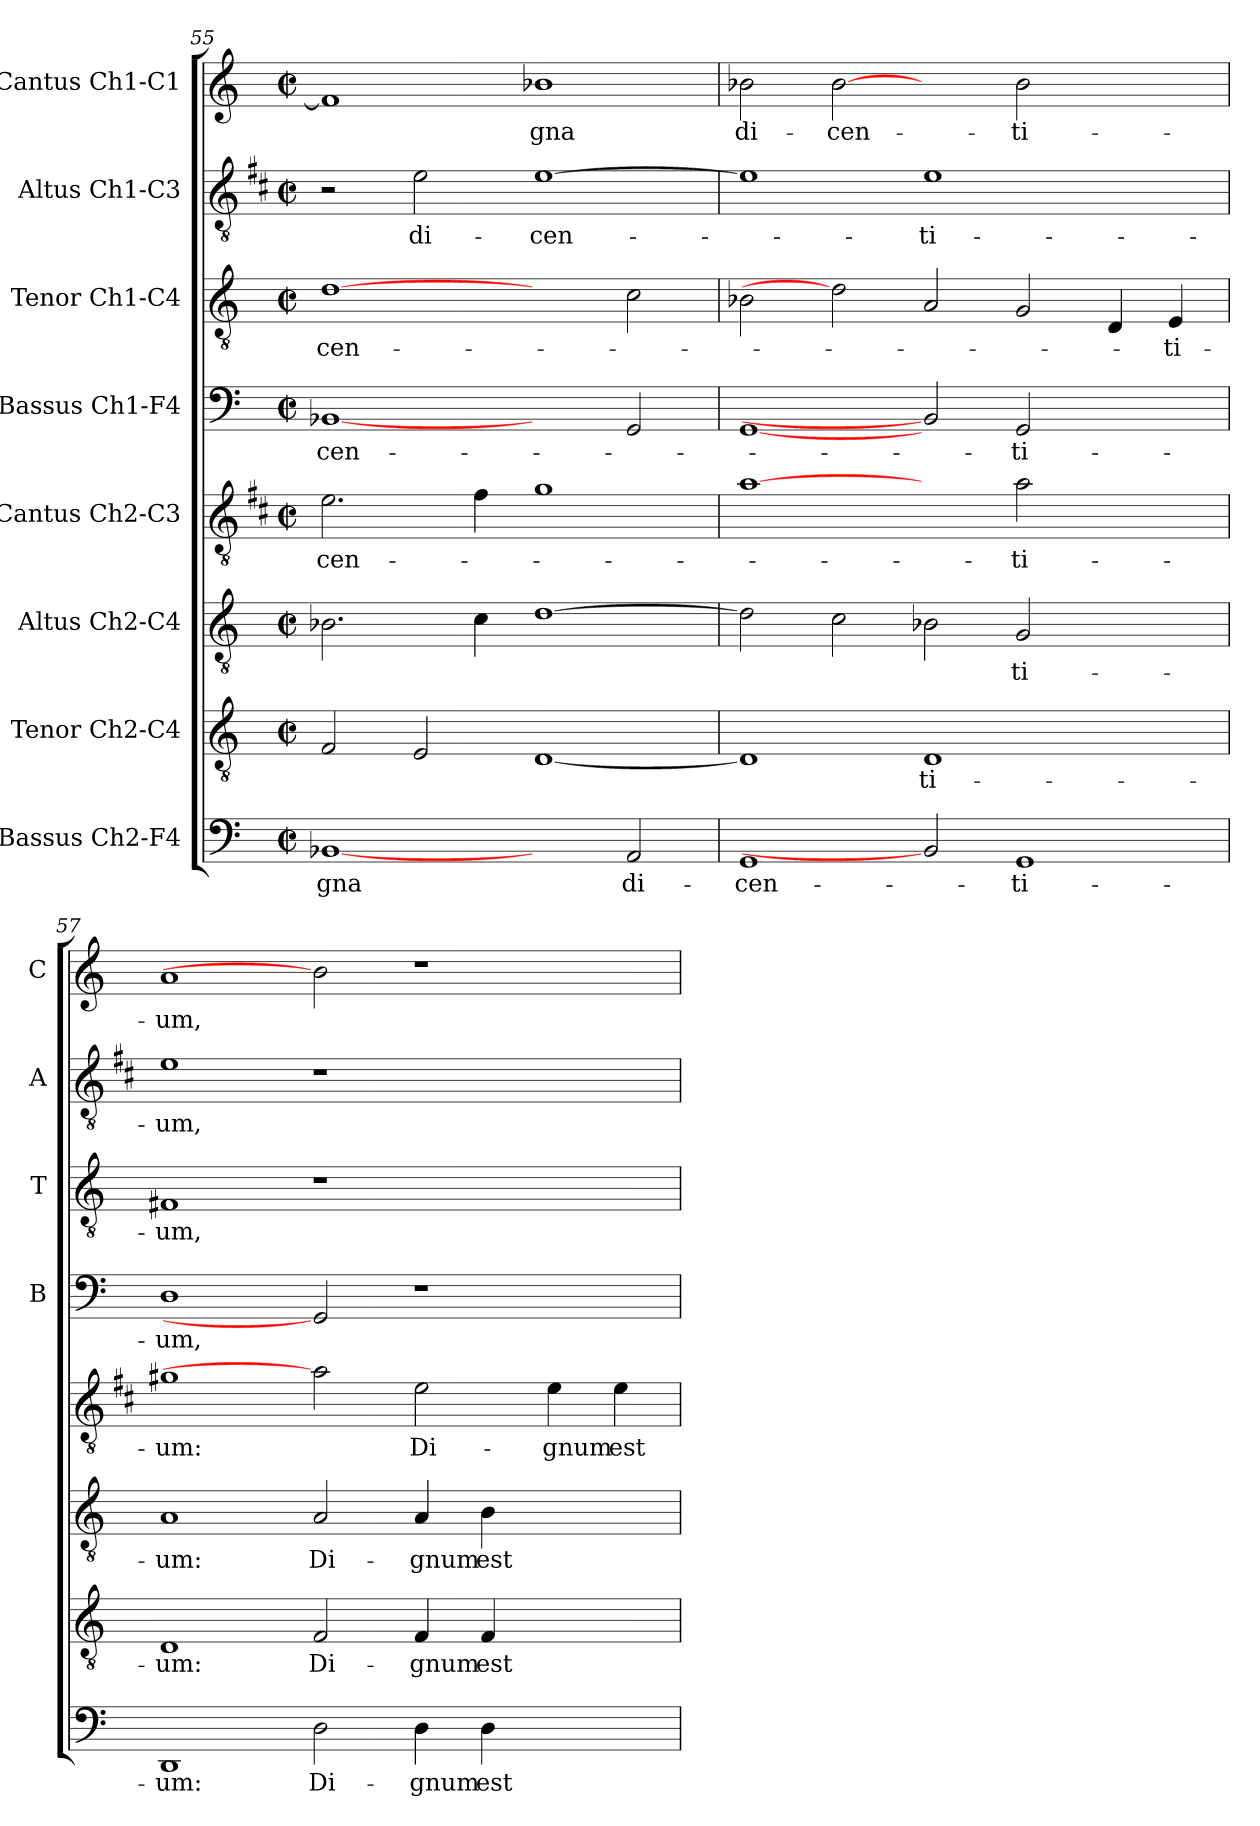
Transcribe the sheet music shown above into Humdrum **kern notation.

**kern	**text	**kern	**text	**kern	**text	**kern	**text	**kern	**text	**kern	**text	**kern	**text	**kern	**text
*part8	*part8	*part7	*part7	*part6	*part6	*part5	*part5	*part4	*part4	*part3	*part3	*part2	*part2	*part1	*part1
*staff8	*staff8	*staff7	*staff7	*staff6	*staff6	*staff5	*staff5	*staff4	*staff4	*staff3	*staff3	*staff2	*staff2	*staff1	*staff1
*I"Bassus Ch2-F4	*	*I"Tenor Ch2-C4	*	*I"Altus Ch2-C4	*	*I"Cantus Ch2-C3	*	*I"Bassus Ch1-F4	*	*I"Tenor Ch1-C4	*	*I"Altus Ch1-C3	*	*I"Cantus Ch1-C1	*
*	*	*	*	*	*	*	*	*I'B	*	*I'T	*	*I'A	*	*I'C	*
*clefF4	*	*clefGv2	*	*clefGv2	*	*clefGv2	*	*clefF4	*	*clefGv2	*	*clefGv2	*	*clefG2	*
*	*	*	*	*	*	*ITrd1c2	*	*	*	*	*	*ITrd1c2	*	*	*
*k[]	*	*k[]	*	*k[]	*	*k[]	*	*k[]	*	*k[]	*	*k[]	*	*k[]	*
*M2/2	*	*M2/2	*	*M2/2	*	*M2/2	*	*M2/2	*	*M2/2	*	*M2/2	*	*M2/2	*
*met(c|)	*	*met(c|)	*	*met(c|)	*	*met(c|)	*	*met(c|)	*	*met(c|)	*	*met(c|)	*	*met(c|)	*
=55	=55	=55	=55	=55	=55	=55	=55	=55	=55	=55	=55	=55	=55	=55	=55
!	!LO:LY:b	!	!	!	!	!	!LO:LY:b	!	!LO:LY:b	!	!LO:LY:b	!	!	!	!
[1BB-X	-gna	2F/	.	2.B-X\	.	2.d\	-cen-	[1BB-X	-cen-	[1d	-cen-	2r	.	1f]	.
!	!	!	!	!	!	!	!	!	!	!	!	!	!LO:LY:b	!	!
.	.	2E/	.	.	.	.	.	.	.	.	.	2d\	di-	.	.
.	.	.	.	4c\	.	4e\	.	.	.	.	.	.	.	.	.
!	!	!	!	!	!	!	!	!	!	!	!	!	!LO:LY:b	!	!LO:LY:b
2ryy	.	[1D	.	[1d	.	1f	.	2ryy	.	2ryy	.	[1d	-cen-	1b-X	-gna
!	!LO:LY:b	!	!	!	!	!	!	!	!	!	!	!	!	!	!
2AA/	di-	.	.	.	.	.	.	2GG/	.	2c\	.	.	.	.	.
=56	=56	=56	=56	=56	=56	=56	=56	=56	=56	=56	=56	=56	=56	=56	=56
!	!LO:LY:b	!	!	!	!	!	!	!	!	!	!	!	!	!	!LO:LY:b
1GG	-cen-	1D]	.	2d\]	.	[1g	.	[1GG	.	2B-X\	.	1d]	.	2b-X\	di-
!	!	!	!	!	!	!	!	!	!	!	!	!	!	!	!LO:LY:b
.	.	.	.	2c\	.	.	.	.	.	2d]	.	.	.	[2b-	-cen-
!	!	!	!LO:LY:b	!	!	!	!	!	!	!	!	!	!LO:LY:b	!	!
2BB-]	.	1D	-ti-	2B-X\	.	2ryy	.	2BB-]	.	2A/	.	1d	-ti-	2ryy	.
!	!LO:LY:b	!	!	!	!LO:LY:b	!	!LO:LY:b	!	!LO:LY:b	!	!	!	!	!	!LO:LY:b
1GG	-ti-	.	.	2G/	-ti-	2g\	-ti-	2GG/	-ti-	2G/	.	.	.	2b-\	-ti-
.	.	2ryy	.	2ryy	.	2ryy	.	2ryy	.	4D/	.	2ryy	.	2ryy	.
!	!	!	!	!	!	!	!	!	!	!	!LO:LY:b	!	!	!	!
.	.	.	.	.	.	.	.	.	.	4E/	-ti-	.	.	.	.
!!LO:PB:g=z
=57	=57	=57	=57	=57	=57	=57	=57	=57	=57	=57	=57	=57	=57	=57	=57
!	!LO:LY:b	!	!LO:LY:b	!	!LO:LY:b	!	!LO:LY:b	!	!LO:LY:b	!	!LO:LY:b	!	!LO:LY:b	!	!LO:LY:b
1DD	-um:	1D	-um:	1A	-um:	1f#X	-um:	1D	-um,	1F#X	-um,	1d	-um,	1a	-um,
!	!LO:LY:b	!	!LO:LY:b	!	!LO:LY:b	!	!	!	!	!	!	!	!	!	!
2D\	Di-	2F/	Di-	2A/	Di-	2g]	.	2GG]	.	1r	.	1r	.	2b-]	.
!	!LO:LY:b	!	!LO:LY:b	!	!LO:LY:b	!	!LO:LY:b	!	!	!	!	!	!	!	!
4D\	-gnum	4F/	-gnum	4A/	-gnum	2d\	Di-	1r	.	.	.	.	.	1r	.
!	!LO:LY:b	!	!LO:LY:b	!	!LO:LY:b	!	!	!	!	!	!	!	!	!	!
4D\	est	4F/	est	4B\	est	.	.	.	.	.	.	.	.	.	.
!	!	!	!	!	!	!	!LO:LY:b	!	!	!	!	!	!	!	!
2ryy	.	2ryy	.	2ryy	.	4d\	-gnum	.	.	2ryy	.	2ryy	.	.	.
!	!	!	!	!	!	!	!LO:LY:b	!	!	!	!	!	!	!	!
.	.	.	.	.	.	4d\	est	.	.	.	.	.	.	.	.
=	=	=	=	=	=	=	=	=	=	=	=	=	=	=	=
*-	*-	*-	*-	*-	*-	*-	*-	*-	*-	*-	*-	*-	*-	*-	*-
